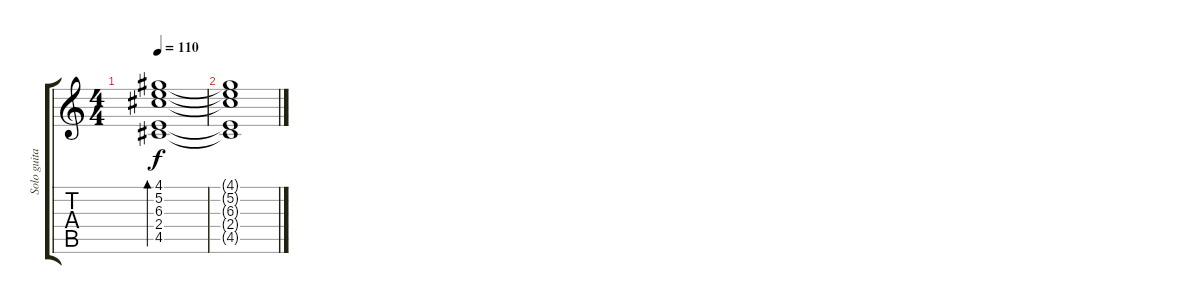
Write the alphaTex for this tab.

\track ("Solo guitar" "Solo guita") {instrument acousticguitarsteel}
\staff {score tabs}
\tuning (E4 B3 G3 D3 A2 E2) {hide}
\ts (4 4)
\tempo 110
\clef g2
\ks c
(4.1 5.2 6.3 2.4 4.5).1{bd 60 dy f} |
(4.1{t} 5.2{t} 6.3{t} 2.4{t} 4.5{t}).1
